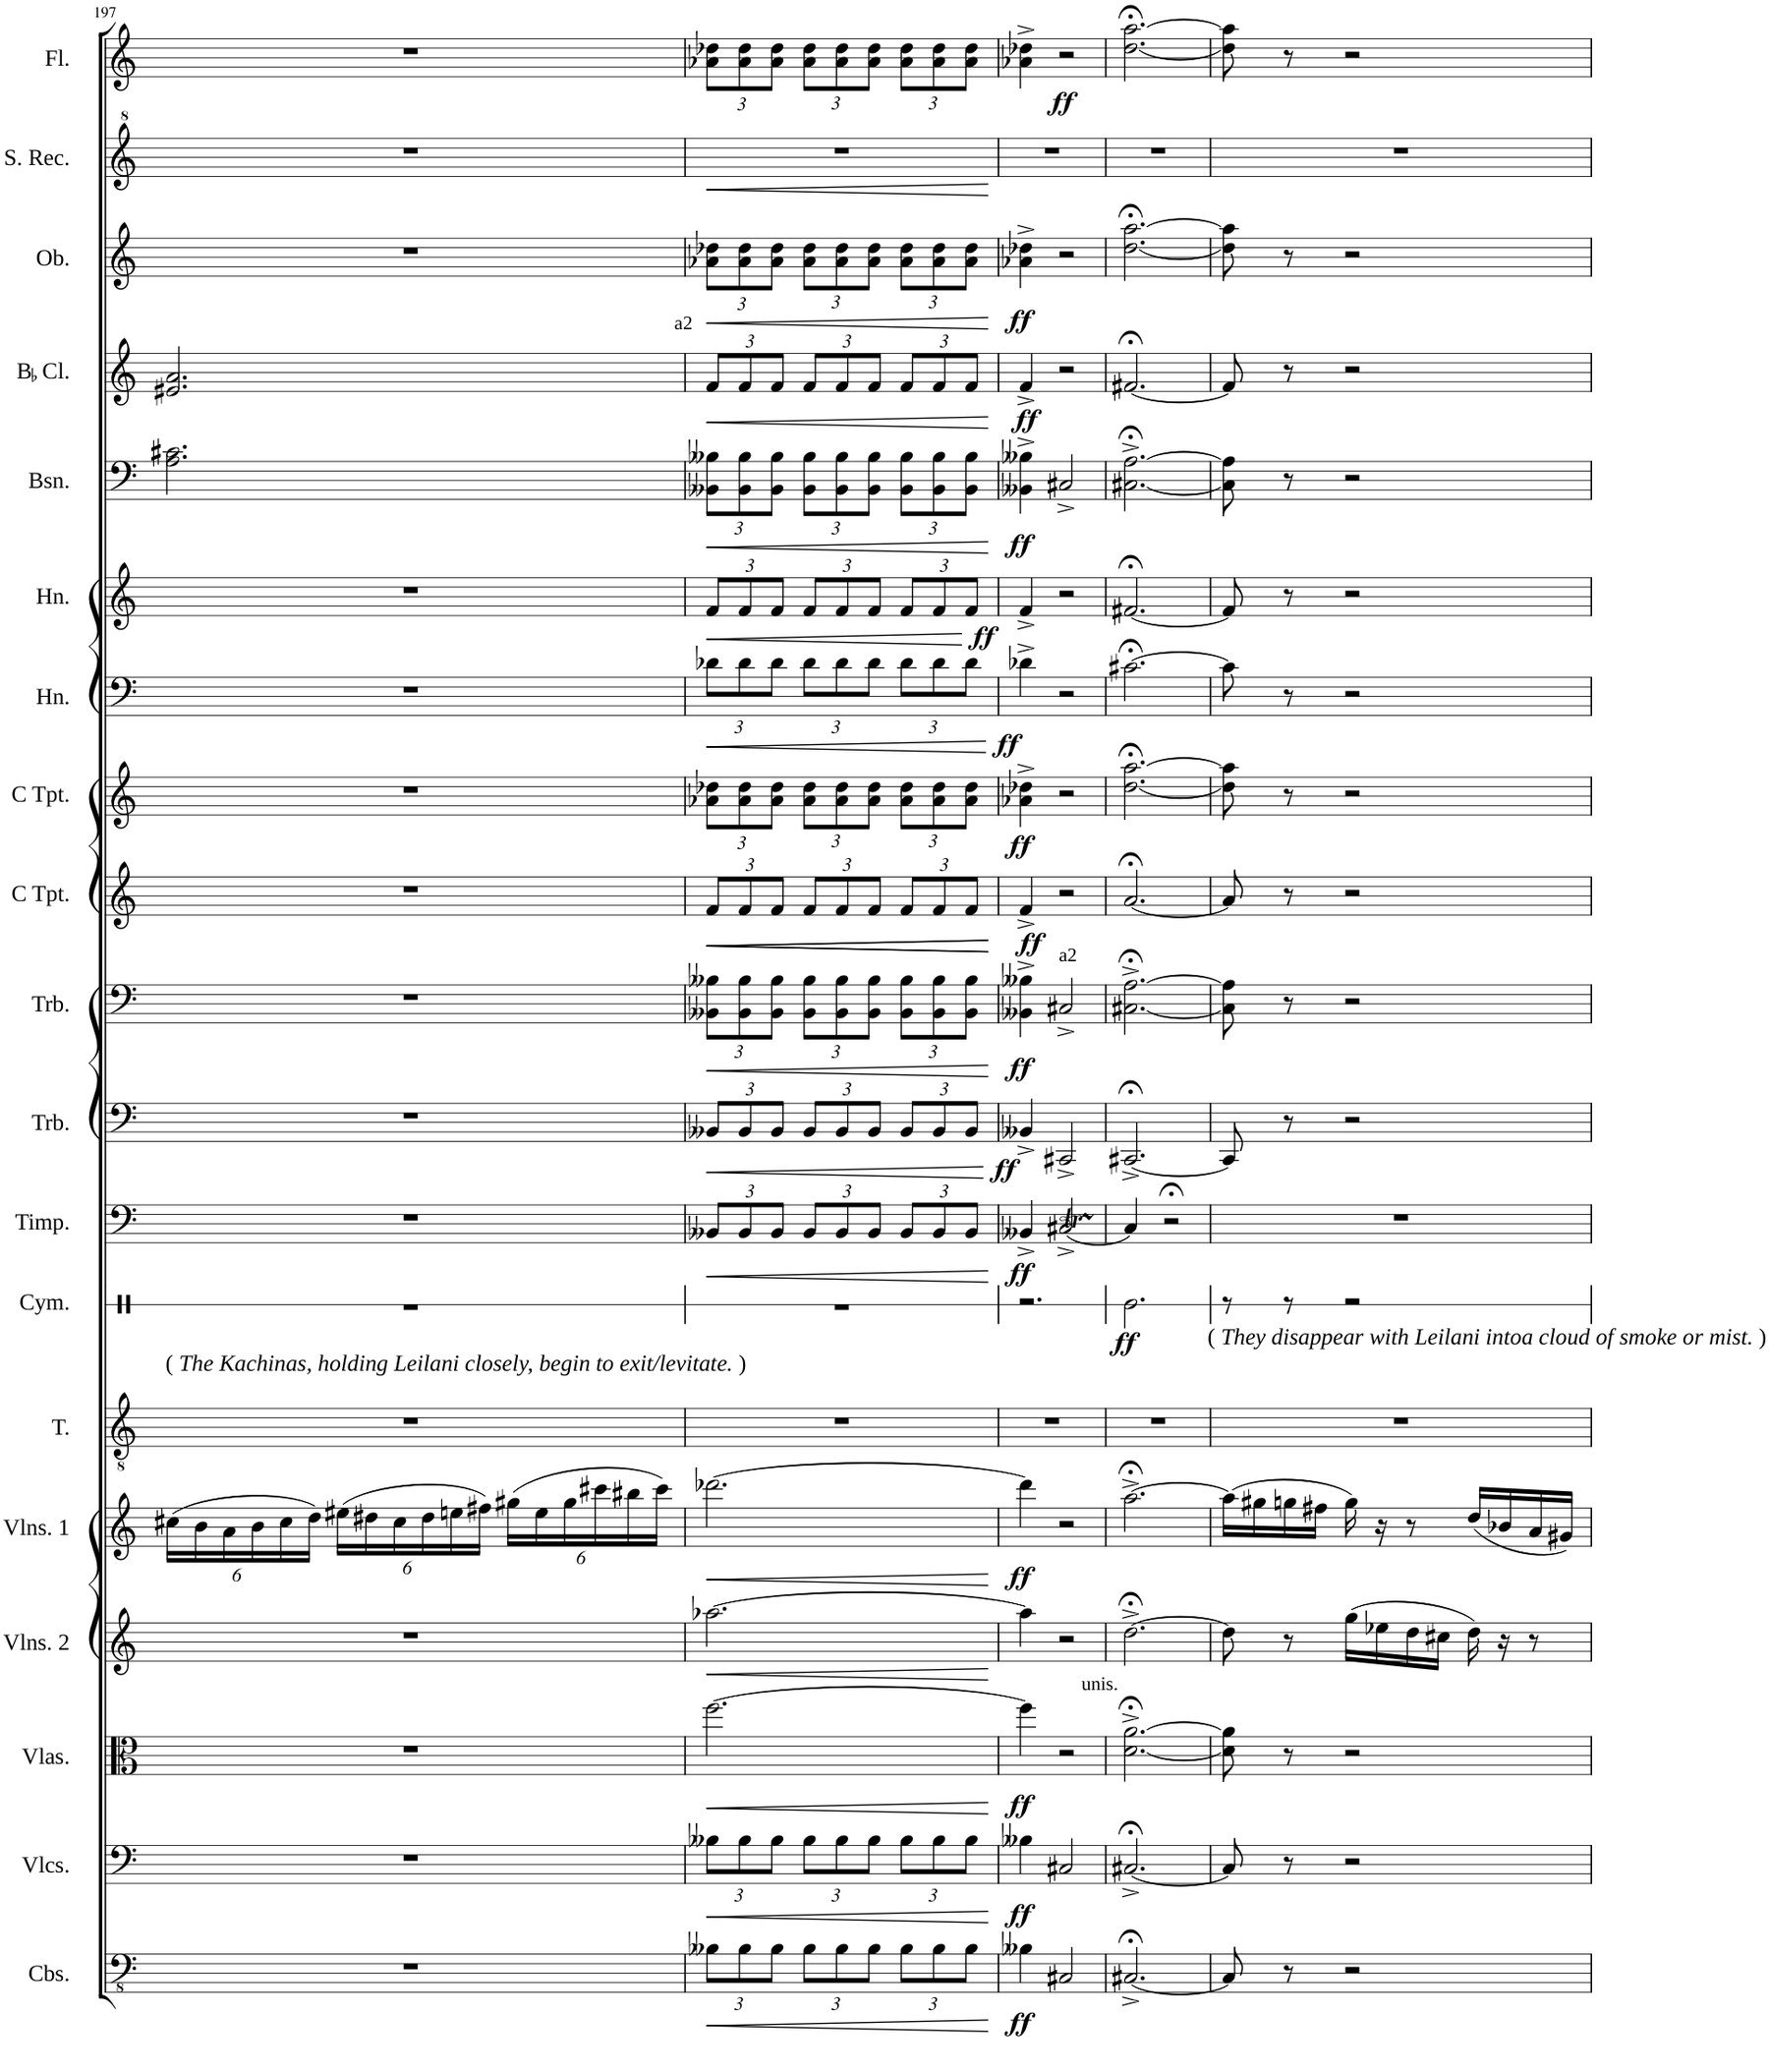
**kern	**dynam	**kern	**dynam	**kern	**dynam	**kern	**dynam	**kern	**dynam	**kern	**dynam	**kern	**dynam	**kern	**dynam	**kern	**dynam	**kern	**dynam	**kern	**dynam	**kern	**dynam	**kern	**dynam	**kern	**dynam	**kern	**dynam	**kern	**dynam
*part16	*part16	*part15	*part15	*part14	*part14	*part13	*part13	*part12	*part12	*part11	*part11	*part10	*part10	*part9	*part9	*part8	*part8	*part7	*part7	*part6	*part6	*part5	*part5	*part4	*part4	*part3	*part3	*part2	*part2	*part1	*part1
*staff16	*staff16	*staff15	*staff15	*staff14	*staff14	*staff13	*staff13	*staff12	*staff12	*staff11	*staff11	*staff10	*staff10	*staff9	*staff9	*staff8	*staff8	*staff7	*staff7	*staff6	*staff6	*staff5	*staff5	*staff4	*staff4	*staff3	*staff3	*staff2	*staff2	*staff1	*staff1
*I"Contrabasses	*	*I"Violoncellos	*	*I"Violas	*	*I"Violins 2	*	*I"Violins 1	*	*I"Timpani	*	*I"Trombone	*	*I"Trombone	*	*I"C Trumpet	*	*I"C Trumpet	*	*I"Horn	*	*I"Horn	*	*I"Bassoon	*	*I"BaccidentalFlat Clarinet	*	*I"Oboe	*	*I"Flute	*
*I'Cbs.	*	*I'Vlcs.	*	*I'Vlas.	*	*I'Vlns. 2	*	*I'Vlns. 1	*	*I'Timp.	*	*I'Trb.	*	*I'Trb.	*	*I'C Tpt.	*	*I'C Tpt.	*	*I'Hn.	*	*I'Hn.	*	*I'Bsn.	*	*I'BaccidentalFlat Cl.	*	*I'Ob.	*	*I'Fl.	*
!!LO:PB:g=z
*clefFv4	*	*clefF4	*	*clefC3	*	*clefG2	*	*clefG2	*	*clefF4	*	*clefF4	*	*clefF4	*	*clefG2	*	*clefG2	*	*clefF4	*	*clefG2	*	*clefF4	*	*clefG2	*	*clefG2	*	*clefG2	*
*	*	*	*	*	*	*	*	*	*	*	*	*	*	*	*	*	*	*	*	*ITrd4c7	*	*ITrd4c7	*	*	*	*ITrd1c2	*	*	*	*	*
*k[]	*	*k[]	*	*k[]	*	*k[]	*	*k[]	*	*k[]	*	*k[]	*	*k[]	*	*k[]	*	*k[]	*	*k[]	*	*k[]	*	*k[]	*	*k[]	*	*k[]	*	*k[]	*
*M3/4	*	*M3/4	*	*M3/4	*	*M3/4	*	*M3/4	*	*M3/4	*	*M3/4	*	*M3/4	*	*M3/4	*	*M3/4	*	*M3/4	*	*M3/4	*	*M3/4	*	*M3/4	*	*M3/4	*	*M3/4	*
*	*	*	*	*	*	*	*	*Xbrackettup	*	*	*	*	*	*	*	*	*	*	*	*	*	*	*	*	*	*	*	*	*	*	*
=197	=197	=197	=197	=197	=197	=197	=197	=197	=197	=197	=197	=197	=197	=197	=197	=197	=197	=197	=197	=197	=197	=197	=197	=197	=197	=197	=197	=197	=197	=197	=197
2.r	.	2.r	.	2.r	.	2.r	.	(24cc#X\LL	.	2.r	.	2.r	.	2.r	.	2.r	.	2.r	.	2.r	.	2.r	.	2.A\ 2.c#X\	.	2.e#X/ 2.a/	.	2.r	.	2.r	.
.	.	.	.	.	.	.	.	24b\	.	.	.	.	.	.	.	.	.	.	.	.	.	.	.	.	.	.	.	.	.	.	.
.	.	.	.	.	.	.	.	24a\	.	.	.	.	.	.	.	.	.	.	.	.	.	.	.	.	.	.	.	.	.	.	.
.	.	.	.	.	.	.	.	24b\	.	.	.	.	.	.	.	.	.	.	.	.	.	.	.	.	.	.	.	.	.	.	.
.	.	.	.	.	.	.	.	24cc#\	.	.	.	.	.	.	.	.	.	.	.	.	.	.	.	.	.	.	.	.	.	.	.
.	.	.	.	.	.	.	.	24dd\JJ)	.	.	.	.	.	.	.	.	.	.	.	.	.	.	.	.	.	.	.	.	.	.	.
.	.	.	.	.	.	.	.	(24ee#X\LL	.	.	.	.	.	.	.	.	.	.	.	.	.	.	.	.	.	.	.	.	.	.	.
.	.	.	.	.	.	.	.	24dd#X\	.	.	.	.	.	.	.	.	.	.	.	.	.	.	.	.	.	.	.	.	.	.	.
.	.	.	.	.	.	.	.	24cc#\	.	.	.	.	.	.	.	.	.	.	.	.	.	.	.	.	.	.	.	.	.	.	.
.	.	.	.	.	.	.	.	24dd#\	.	.	.	.	.	.	.	.	.	.	.	.	.	.	.	.	.	.	.	.	.	.	.
.	.	.	.	.	.	.	.	24een\	.	.	.	.	.	.	.	.	.	.	.	.	.	.	.	.	.	.	.	.	.	.	.
.	.	.	.	.	.	.	.	24ff#X\JJ)	.	.	.	.	.	.	.	.	.	.	.	.	.	.	.	.	.	.	.	.	.	.	.
.	.	.	.	.	.	.	.	(24gg#X\LL	.	.	.	.	.	.	.	.	.	.	.	.	.	.	.	.	.	.	.	.	.	.	.
.	.	.	.	.	.	.	.	24ee\	.	.	.	.	.	.	.	.	.	.	.	.	.	.	.	.	.	.	.	.	.	.	.
.	.	.	.	.	.	.	.	24gg#\	.	.	.	.	.	.	.	.	.	.	.	.	.	.	.	.	.	.	.	.	.	.	.
.	.	.	.	.	.	.	.	24ccc#X\	.	.	.	.	.	.	.	.	.	.	.	.	.	.	.	.	.	.	.	.	.	.	.
.	.	.	.	.	.	.	.	24bb#X\	.	.	.	.	.	.	.	.	.	.	.	.	.	.	.	.	.	.	.	.	.	.	.
.	.	.	.	.	.	.	.	24ccc#\JJ)	.	.	.	.	.	.	.	.	.	.	.	.	.	.	.	.	.	.	.	.	.	.	.
=198	=198	=198	=198	=198	=198	=198	=198	=198	=198	=198	=198	=198	=198	=198	=198	=198	=198	=198	=198	=198	=198	=198	=198	=198	=198	=198	=198	=198	=198	=198	=198
*Xbrackettup	*	*	*	*	*	*	*	*	*	*	*	*	*	*	*	*	*	*	*	*	*	*	*	*	*	*	*	*	*	*	*
!	!LO:HP:b	!	!	!	!	!	!	!	!	!	!	!	!	!	!	!	!	!	!	!	!	!	!	!	!	!	!	!	!	!	!
*	*	*Xbrackettup	*	*	*	*	*	*	*	*	*	*	*	*	*	*	*	*	*	*	*	*	*	*	*	*	*	*	*	*	*
!	!	!	!LO:HP:b	!	!LO:HP:b	!	!LO:HP:b	!	!LO:HP:b	!	!	!	!	!	!	!	!	!	!	!	!	!	!	!	!	!	!	!	!	!	!
*	*	*	*	*	*	*	*	*	*	*Xbrackettup	*	*	*	*	*	*	*	*	*	*	*	*	*	*	*	*	*	*	*	*	*
!	!	!	!	!	!	!	!	!	!	!	!LO:HP:b	!	!	!	!	!	!	!	!	!	!	!	!	!	!	!	!	!	!	!	!
*	*	*	*	*	*	*	*	*	*	*	*	*Xbrackettup	*	*	*	*	*	*	*	*	*	*	*	*	*	*	*	*	*	*	*
!	!	!	!	!	!	!	!	!	!	!	!	!	!LO:HP:b	!	!	!	!	!	!	!	!	!	!	!	!	!	!	!	!	!	!
*	*	*	*	*	*	*	*	*	*	*	*	*	*	*Xbrackettup	*	*	*	*	*	*	*	*	*	*	*	*	*	*	*	*	*
!	!	!	!	!	!	!	!	!	!	!	!	!	!	!	!LO:HP:b	!	!	!	!	!	!	!	!	!	!	!	!	!	!	!	!
*	*	*	*	*	*	*	*	*	*	*	*	*	*	*	*	*Xbrackettup	*	*	*	*	*	*	*	*	*	*	*	*	*	*	*
!	!	!	!	!	!	!	!	!	!	!	!	!	!	!	!	!	!LO:HP:b	!	!	!	!	!	!	!	!	!	!	!	!	!	!
*	*	*	*	*	*	*	*	*	*	*	*	*	*	*	*	*	*	*Xbrackettup	*	*Xbrackettup	*	*	*	*	*	*	*	*	*	*	*
!	!	!	!	!	!	!	!	!	!	!	!	!	!	!	!	!	!	!	!	!	!LO:HP:b	!	!	!	!	!	!	!	!	!	!
*	*	*	*	*	*	*	*	*	*	*	*	*	*	*	*	*	*	*	*	*	*	*Xbrackettup	*	*	*	*	*	*	*	*	*
!	!	!	!	!	!	!	!	!	!	!	!	!	!	!	!	!	!	!	!	!	!	!	!LO:HP:b	!	!	!	!	!	!	!	!
*	*	*	*	*	*	*	*	*	*	*	*	*	*	*	*	*	*	*	*	*	*	*	*	*Xbrackettup	*	*	*	*	*	*	*
!	!	!	!	!	!	!	!	!	!	!	!	!	!	!	!	!	!	!	!	!	!	!	!	!	!LO:HP:b	!	!	!	!	!	!
*	*	*	*	*	*	*	*	*	*	*	*	*	*	*	*	*	*	*	*	*	*	*	*	*	*	*Xbrackettup	*	*	*	*	*
!	!	!	!	!	!	!	!	!	!	!	!	!	!	!	!	!	!	!	!	!	!	!	!	!	!	!	!LO:HP:b	!	!	!	!
*	*	*	*	*	*	*	*	*	*	*	*	*	*	*	*	*	*	*	*	*	*	*	*	*	*	*	*	*Xbrackettup	*	*	*
!	!	!	!	!	!	!	!	!	!	!	!	!	!	!	!	!	!	!	!	!	!	!	!	!	!	!	!	!	!LO:HP:b	!	!
*	*	*	*	*	*	*	*	*	*	*	*	*	*	*	*	*	*	*	*	*	*	*	*	*	*	*	*	*	*	*Xbrackettup	*
!	!	!	!	!	!	!	!	!	!	!	!	!	!	!	!	!	!	!	!	!	!	!	!	!	!	!LO:TX:a:t=a2	!	!	!	!	!
12BB--X\L	<	12B--X\L	<	[2.ff\	<	[2.aa-X\	<	[2.ddd-X\	<	12BB--X/L	<	12BB--X/L	<	12BB--X\ 12B--X\L	<	12f/L	<	12a-X\ 12dd-X\L	.	12d-X\L	<	12f/L	<	12BB--X\ 12B--X\L	<	12f/L	<	12a-X\ 12dd-X\L	<	12a-X\ 12dd-X\L	.
!	!	!	!	!	!	!	!	!	!	!	!	!	!	!	!	!	!LO:HP:b	!	!	!	!	!	!	!	!	!	!	!	!	!	!
12BB--\	.	12B--\	.	.	.	.	.	.	.	12BB--/	.	12BB--/	.	12BB--\ 12B--\	.	12f/	<	12a-\ 12dd-\	.	12d-\	.	12f/	.	12BB--\ 12B--\	.	12f/	.	12a-\ 12dd-\	.	12a-\ 12dd-\	.
12BB--\J	.	12B--\J	.	.	.	.	.	.	.	12BB--/J	.	12BB--/J	.	12BB--\ 12B--\J	.	12f/J	.	12a-\ 12dd-\J	.	12d-\J	.	12f/J	.	12BB--\ 12B--\J	.	12f/J	.	12a-\ 12dd-\J	.	12a-\ 12dd-\J	.
12BB--\L	.	12B--\L	.	.	.	.	.	.	.	12BB--/L	.	12BB--/L	.	12BB--\ 12B--\L	.	12f/L	.	12a-\ 12dd-\L	.	12d-\L	.	12f/L	.	12BB--\ 12B--\L	.	12f/L	.	12a-\ 12dd-\L	.	12a-\ 12dd-\L	.
12BB--\	.	12B--\	.	.	.	.	.	.	.	12BB--/	.	12BB--/	.	12BB--\ 12B--\	.	12f/	.	12a-\ 12dd-\	.	12d-\	.	12f/	.	12BB--\ 12B--\	.	12f/	.	12a-\ 12dd-\	.	12a-\ 12dd-\	.
12BB--\J	.	12B--\J	.	.	.	.	.	.	.	12BB--/J	.	12BB--/J	.	12BB--\ 12B--\J	.	12f/J	.	12a-\ 12dd-\J	.	12d-\J	.	12f/J	.	12BB--\ 12B--\J	.	12f/J	.	12a-\ 12dd-\J	.	12a-\ 12dd-\J	.
12BB--\L	.	12B--\L	.	.	.	.	.	.	.	12BB--/L	.	12BB--/L	.	12BB--\ 12B--\L	.	12f/L	.	12a-\ 12dd-\L	.	12d-\L	.	12f/L	.	12BB--\ 12B--\L	.	12f/L	.	12a-\ 12dd-\L	.	12a-\ 12dd-\L	.
12BB--\	.	12B--\	.	.	.	.	.	.	.	12BB--/	.	12BB--/	.	12BB--\ 12B--\	.	12f/	.	12a-\ 12dd-\	.	12d-\	.	12f/	.	12BB--\ 12B--\	.	12f/	.	12a-\ 12dd-\	.	12a-\ 12dd-\	.
12BB--\J	.	12B--\J	.	.	.	.	.	.	.	12BB--/J	.	12BB--/J	.	12BB--\ 12B--\J	.	12f/J	.	12a-\ 12dd-\J	.	12d-\J	.	12f/J	.	12BB--\ 12B--\J	.	12f/J	.	12a-\ 12dd-\J	.	12a-\ 12dd-\J	.
.	[	.	[	.	[	.	[	.	[	.	[	.	[	.	[	.	[ [	.	.	.	[	.	[	.	[	.	[	.	[	.	.
=199	=199	=199	=199	=199	=199	=199	=199	=199	=199	=199	=199	=199	=199	=199	=199	=199	=199	=199	=199	=199	=199	=199	=199	=199	=199	=199	=199	=199	=199	=199	=199
!	!LO:DY:b	!	!LO:DY:b	!	!LO:DY:b	!	!	!	!LO:DY:b	!	!LO:DY:b	!	!LO:DY:b	!	!LO:DY:b	!	!LO:DY:b	!	!LO:DY:b	!	!LO:DY:b	!	!LO:DY:b	!	!LO:DY:b	!	!LO:DY:b	!	!LO:DY:b	!	!
4BB--X\	ff	4B--X\	ff	4ff\]	ff	4aa-\]	.	4ddd-\]	ff	4BB--X^/	ff	4BB--X^/	ff	4BB--X\^ 4B--X\^	ff	4f^/	ff	4a-X\^ 4dd-X\^	ff	4d-X^\	ff	4f^/	ff	4BB--X\^ 4B--X\^	ff	4f^/	ff	4a-X\^ 4dd-X\^	ff	4a-X\^ 4dd-X\^	.
!	!	!	!	!	!	!	!	!	!	!	!	!	!	!LO:TX:a:t=a2	!	!	!	!	!	!	!	!	!	!	!	!	!	!	!	!	!
2CC#X/	.	2C#X/	.	2r	.	2r	.	2r	.	[2C#Xt^/	.	2CC#X^/	.	2C#X^/	.	2r	.	2r	.	2r	.	2r	.	2C#X^/	.	2r	.	2r	.	2r	.
=200	=200	=200	=200	=200	=200	=200	=200	=200	=200	=200	=200	=200	=200	=200	=200	=200	=200	=200	=200	=200	=200	=200	=200	=200	=200	=200	=200	=200	=200	=200	=200
!	!	!	!	!LO:TX:a:t=unis.	!	!	!	!	!	!	!	!	!	!	!	!	!	!	!	!	!	!	!	!	!	!	!	!	!	!	!
[2.CC#X;<^/	.	[2.C#X;<^/	.	[2.d\;<^ [2.a\;<^	.	[2.dd;<^\	.	[2.aa;<^\	.	4C#/]	.	[2.CC#X;<^/	.	[2.C#X\;<^ [2.A\;<^	.	[2.a;</	.	[2.dd\;< [2.aa\;<	.	[2.c#X;<\	.	[2.f#X;</	.	[2.C#X\;<^ [2.A\;<^	.	[2.f#X;</	.	[2.dd\;< [2.aa\;<	.	[2.dd\;< [2.aa\;<	.
.	.	.	.	.	.	.	.	.	.	2r;<	.	.	.	.	.	.	.	.	.	.	.	.	.	.	.	.	.	.	.	.	.
=201	=201	=201	=201	=201	=201	=201	=201	=201	=201	=201	=201	=201	=201	=201	=201	=201	=201	=201	=201	=201	=201	=201	=201	=201	=201	=201	=201	=201	=201	=201	=201
!	!	!	!	!	!	!	!	!	!	!	!	!	!	!	!	!	!	!	!	!	!	!	!	!	!	!	!	!	!	!	!LO:DY:b
8CC#/]	.	8C#/]	.	8d\] 8a\]	.	8dd\]	.	(16aa\LL]	.	2.r	.	8CC#/]	.	8C#\] 8A\]	.	8a/]	.	8dd\] 8aa\]	.	8c#\]	.	8f#/]	.	8C#\] 8A\]	.	8f#/]	.	8dd\] 8aa\]	.	8dd\] 8aa\]	ff
.	.	.	.	.	.	.	.	16gg#X\	.	.	.	.	.	.	.	.	.	.	.	.	.	.	.	.	.	.	.	.	.	.	.
8r	.	8r	.	8r	.	8r	.	16ggn\	.	.	.	8r	.	8r	.	8r	.	8r	.	8r	.	8r	.	8r	.	8r	.	8r	.	8r	.
.	.	.	.	.	.	.	.	16ff#X\JJ	.	.	.	.	.	.	.	.	.	.	.	.	.	.	.	.	.	.	.	.	.	.	.
2r	.	2r	.	2r	.	(16gg\LL	.	16gg\)	.	.	.	2r	.	2r	.	2r	.	2r	.	2r	.	2r	.	2r	.	2r	.	2r	.	2r	.
.	.	.	.	.	.	16ee-X\	.	16r	.	.	.	.	.	.	.	.	.	.	.	.	.	.	.	.	.	.	.	.	.	.	.
.	.	.	.	.	.	16dd\	.	8r	.	.	.	.	.	.	.	.	.	.	.	.	.	.	.	.	.	.	.	.	.	.	.
.	.	.	.	.	.	16cc#X\JJ	.	.	.	.	.	.	.	.	.	.	.	.	.	.	.	.	.	.	.	.	.	.	.	.	.
.	.	.	.	.	.	16dd\)	.	(16dd/LL	.	.	.	.	.	.	.	.	.	.	.	.	.	.	.	.	.	.	.	.	.	.	.
.	.	.	.	.	.	16r	.	16b-X/	.	.	.	.	.	.	.	.	.	.	.	.	.	.	.	.	.	.	.	.	.	.	.
.	.	.	.	.	.	8r	.	16a/	.	.	.	.	.	.	.	.	.	.	.	.	.	.	.	.	.	.	.	.	.	.	.
.	.	.	.	.	.	.	.	16g#X/JJ)	.	.	.	.	.	.	.	.	.	.	.	.	.	.	.	.	.	.	.	.	.	.	.
=	=	=	=	=	=	=	=	=	=	=	=	=	=	=	=	=	=	=	=	=	=	=	=	=	=	=	=	=	=	=	=
*-	*-	*-	*-	*-	*-	*-	*-	*-	*-	*-	*-	*-	*-	*-	*-	*-	*-	*-	*-	*-	*-	*-	*-	*-	*-	*-	*-	*-	*-	*-	*-
